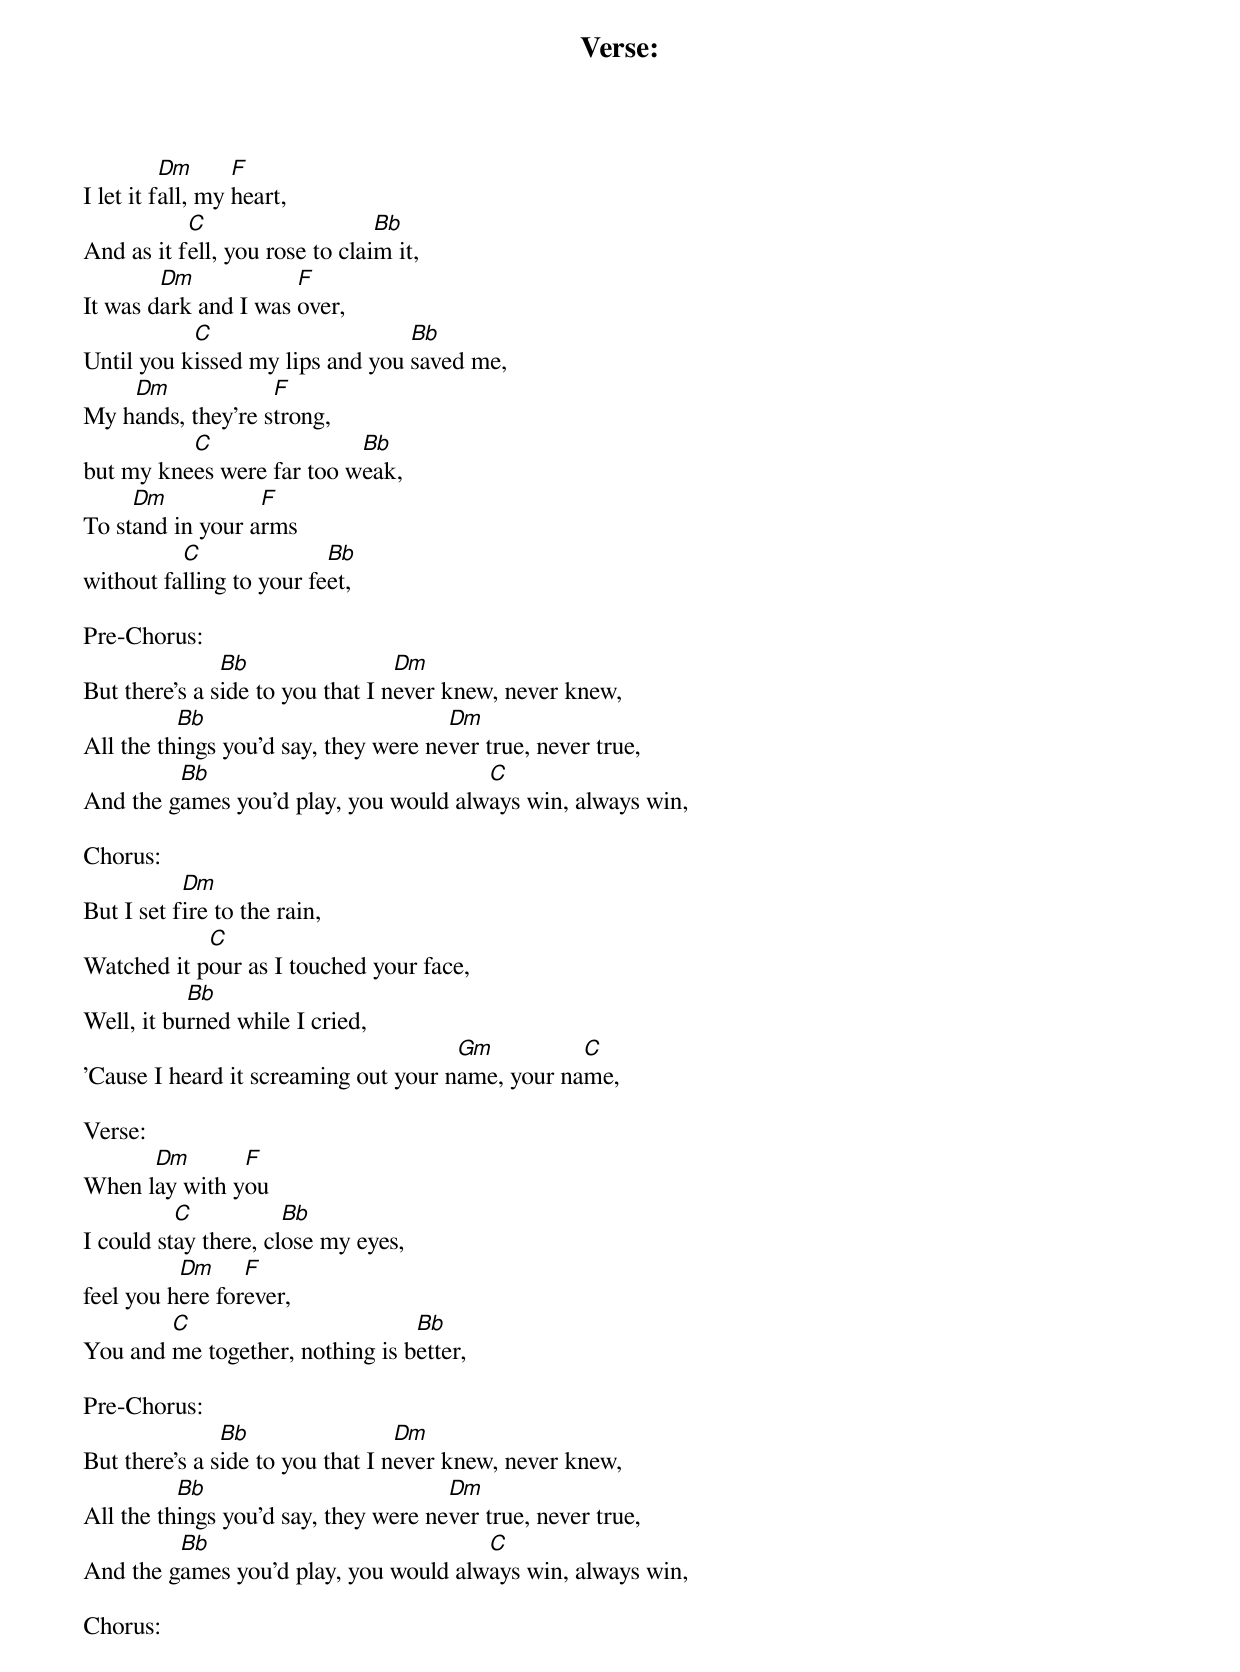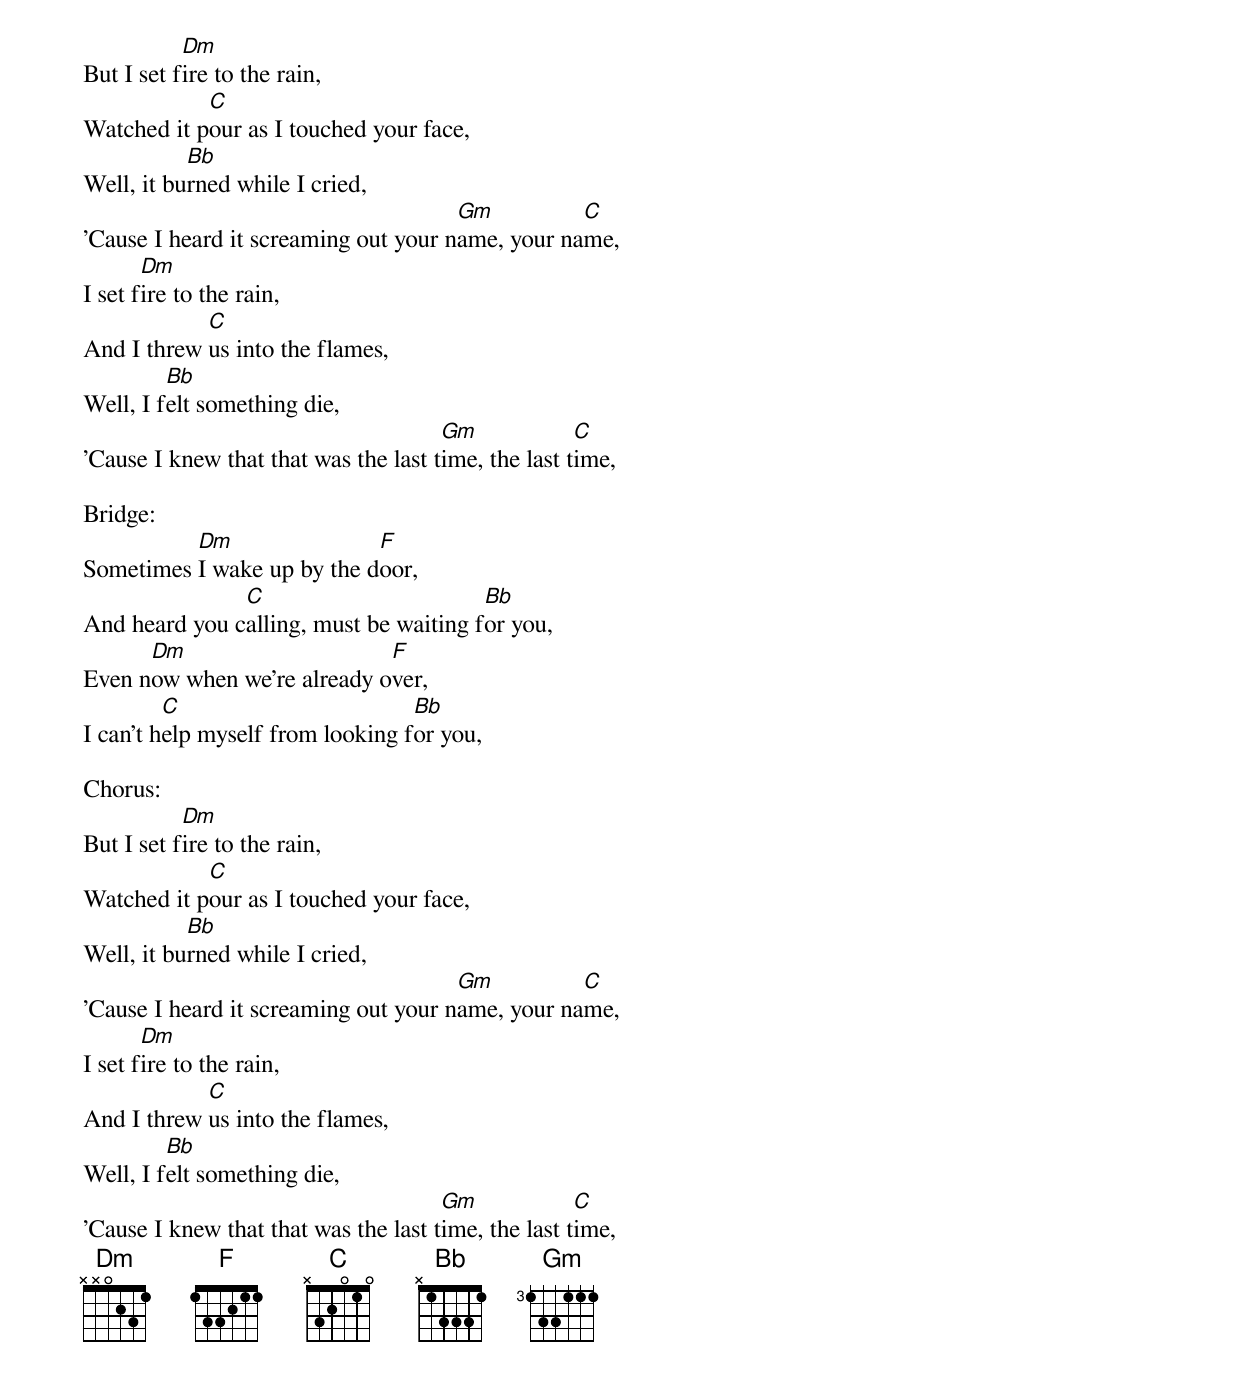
Verse:
          Dm      F
I let it fall, my heart,
           C                    Bb
And as it fell, you rose to claim it,
        Dm            F
It was dark and I was over,
           C                     Bb
Until you kissed my lips and you saved me,
    Dm             F
My hands, they're strong,
          C                Bb
but my knees were far too weak,
     Dm           F
To stand in your arms
          C               Bb
without falling to your feet,

Pre-Chorus:
               Bb                 Dm
But there's a side to you that I never knew, never knew,
          Bb                          Dm
All the things you'd say, they were never true, never true,
         Bb                            C
And the games you'd play, you would always win, always win,

Chorus:
           Dm
But I set fire to the rain,
            C
Watched it pour as I touched your face,
           Bb
Well, it burned while I cried,
                                      Gm          C
'Cause I heard it screaming out your name, your name,

Verse:
      Dm       F
When lay with you
          C           Bb
I could stay there, close my eyes,
          Dm     F
feel you here forever,
        C                        Bb
You and me together, nothing is better,

Pre-Chorus:
               Bb                 Dm
But there's a side to you that I never knew, never knew,
          Bb                          Dm
All the things you'd say, they were never true, never true,
         Bb                            C
And the games you'd play, you would always win, always win,

Chorus:
           Dm
But I set fire to the rain,
            C
Watched it pour as I touched your face,
           Bb
Well, it burned while I cried,
                                      Gm          C
'Cause I heard it screaming out your name, your name,
       Dm
I set fire to the rain,
            C
And I threw us into the flames,
         Bb
Well, I felt something die,
                                      Gm             C
'Cause I knew that that was the last time, the last time,

Bridge:
          Dm                F
Sometimes I wake up by the door,
               C                        Bb
And heard you calling, must be waiting for you,
      Dm                     F
Even now when we're already over,
         C                        Bb
I can't help myself from looking for you,

Chorus:
           Dm
But I set fire to the rain,
            C
Watched it pour as I touched your face,
           Bb
Well, it burned while I cried,
                                      Gm          C
'Cause I heard it screaming out your name, your name,
       Dm
I set fire to the rain,
            C
And I threw us into the flames,
         Bb
Well, I felt something die,
                                      Gm             C
'Cause I knew that that was the last time, the last time,
